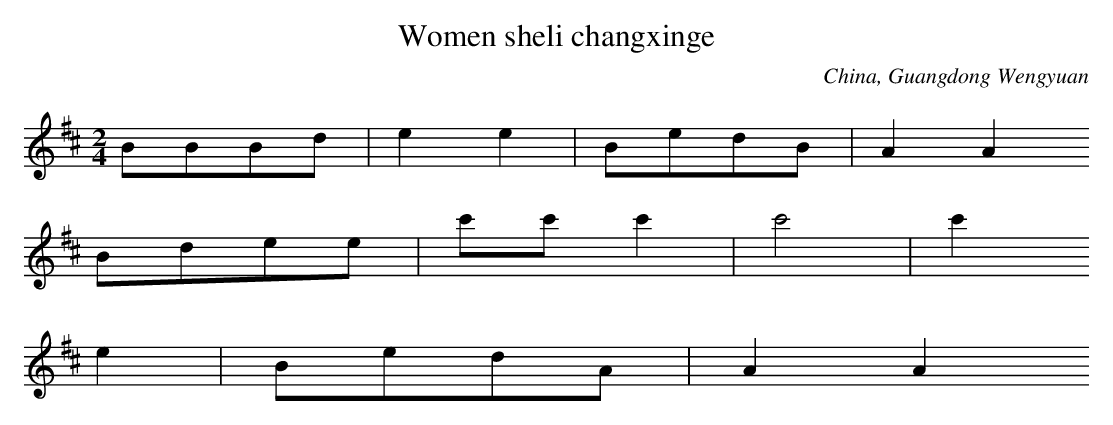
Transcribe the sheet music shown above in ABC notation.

X:1
T: Women sheli changxinge
O: China, Guangdong Wengyuan
M: 2/4
L: 1/16
K: D
B2B2B2d2 | e4e4 | B2e2d2B2 | A4A4
B2d2e2e2 | c'2c'2c'4 | c'8 | c'4
e4 | B2e2d2A2 | A4A4
